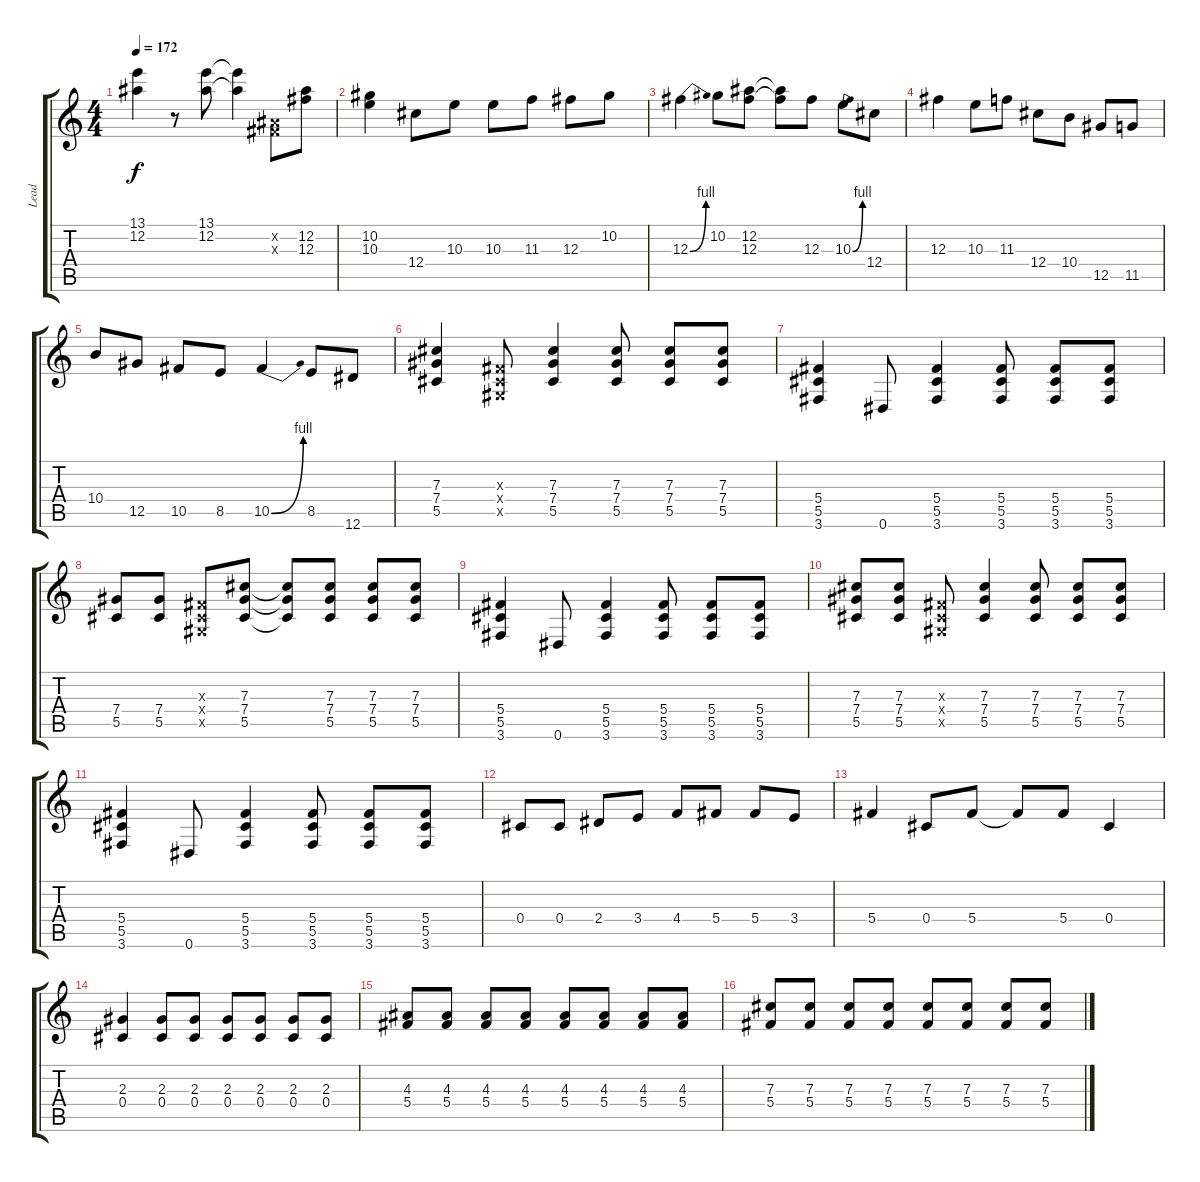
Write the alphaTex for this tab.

\track ("Lead" "Lead") {instrument distortionguitar}
\staff {score tabs}
\tuning (Eb4 Bb3 Gb3 Db3 Ab2 Eb2) {hide}
\ts (4 4)
\tempo 172
\clef g2
\ks c
(13.1 12.2).4{dy f} r.8 (13.1 12.2).8 (13.1{t} 12.2{t}).4 (0.2{x} 0.3{x}).8 (12.2 12.3).8 |
(10.2 10.3).4 12.4.8 10.3.8 10.3.8 11.3.8 12.3.8 10.2.8 |
12.3{be (bend 0 0 60 4)}.4 10.2.8 (12.2 12.3).8 (12.2{t} 12.3{t}).8 12.3.8 10.3{be (bend 0 0 60 4)}.8 12.4.8 |
12.3.4 10.3.8 11.3.8 12.4.8 10.4.8 12.5.8 11.5.8 |
10.4.8 12.5.8 10.5.8 8.5.8 10.5{be (bend 0 0 60 4)}.4 8.5.8 12.6.8 |
(7.3 7.4 5.5).4 (0.3{x} 0.4{x} 0.5{x}).8 (7.3 7.4 5.5).4 (7.3 7.4 5.5).8 (7.3 7.4 5.5).8 (7.3 7.4 5.5).8 |
(5.4 5.5 3.6).4 0.6.8 (5.4 5.5 3.6).4 (5.4 5.5 3.6).8 (5.4 5.5 3.6).8 (5.4 5.5 3.6).8 |
(7.4 5.5).8 (7.4 5.5).8 (0.3{x} 0.4{x} 0.5{x}).8 (7.3 7.4 5.5).8 (7.3{t} 7.4{t} 5.5{t}).8 (7.3 7.4 5.5).8 (7.3 7.4 5.5).8 (7.3 7.4 5.5).8 |
(5.4 5.5 3.6).4 0.6.8 (5.4 5.5 3.6).4 (5.4 5.5 3.6).8 (5.4 5.5 3.6).8 (5.4 5.5 3.6).8 |
(7.3 7.4 5.5).8 (7.3 7.4 5.5).8 (0.3{x} 0.4{x} 0.5{x}).8 (7.3 7.4 5.5).4 (7.3 7.4 5.5).8 (7.3 7.4 5.5).8 (7.3 7.4 5.5).8 |
(5.4 5.5 3.6).4 0.6.8 (5.4 5.5 3.6).4 (5.4 5.5 3.6).8 (5.4 5.5 3.6).8 (5.4 5.5 3.6).8 |
0.4.8 0.4.8 2.4.8 3.4.8 4.4.8 5.4.8 5.4.8 3.4.8 |
5.4.4 0.4.8 5.4.8 5.4{t}.8 5.4.8 0.4.4 |
(2.3 0.4).4 (2.3 0.4).8 (2.3 0.4).8 (2.3 0.4).8 (2.3 0.4).8 (2.3 0.4).8 (2.3 0.4).8 |
(4.3 5.4).8 (4.3 5.4).8 (4.3 5.4).8 (4.3 5.4).8 (4.3 5.4).8 (4.3 5.4).8 (4.3 5.4).8 (4.3 5.4).8 |
(7.3 5.4).8 (7.3 5.4).8 (7.3 5.4).8 (7.3 5.4).8 (7.3 5.4).8 (7.3 5.4).8 (7.3 5.4).8 (7.3 5.4).8
